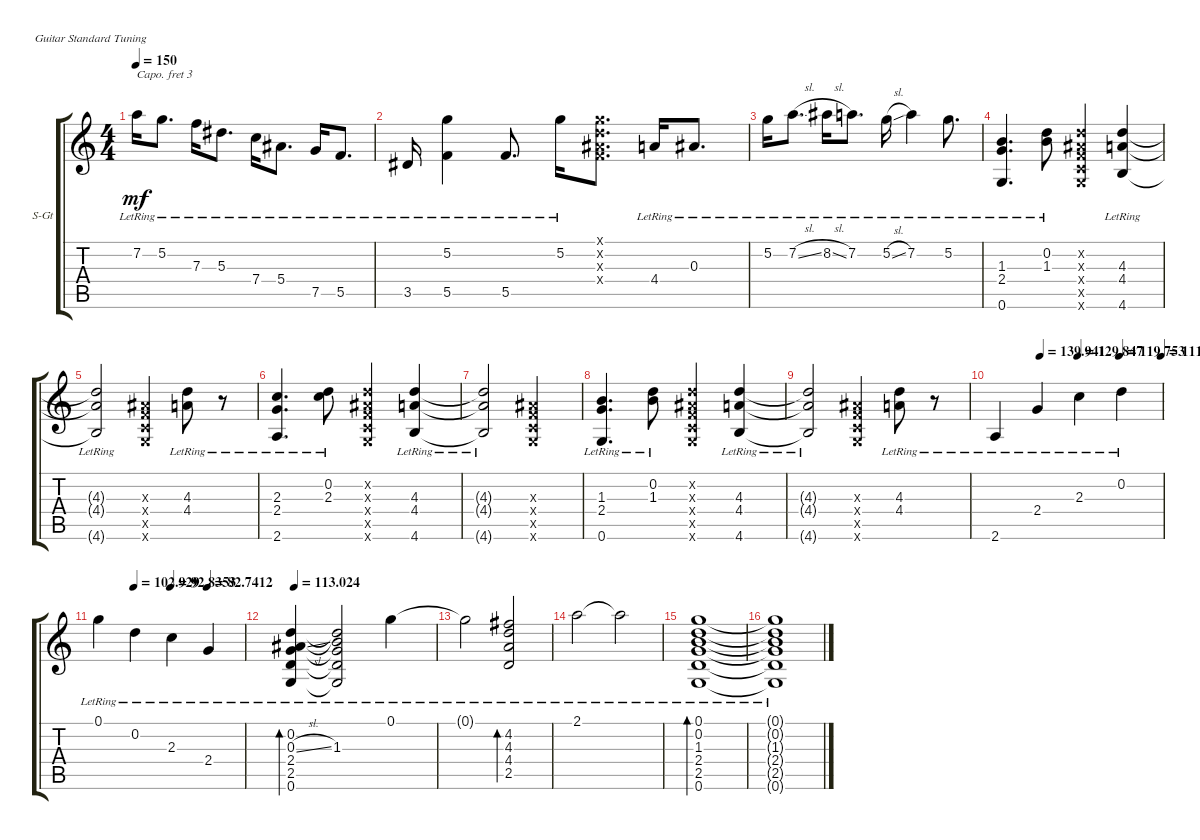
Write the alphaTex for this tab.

\defaultSystemsLayout 4
\bracketExtendMode groupsimilarinstruments
\firstSystemTrackNameOrientation horizontal
\otherSystemsTrackNameOrientation horizontal
\track ("Steel Guitar" "S-Gt") {instrument acousticguitarsteel}
\staff {score tabs}
\capo 3
\tuning (E4 B3 G3 D3 A2 E2)
\ts (4 4)
\tempo 150
\clef g2
\ks c
7.2{lr}.16{dy mf} 5.2{lr}.8{d} 7.3{lr}.16 5.3{lr}.8{d} 7.4{lr}.16 5.4{lr}.8{d} 7.5{lr}.16 5.5{lr}.8{d} |
3.5{lr}.16 (5.2{lr} 5.5{lr}).4 5.5{lr}.8{d} 5.2{lr}.16 (0.2{x} 0.1{x} 0.4{x} 0.3{x}).8{d} 4.4{lr}.16 0.3{lr}.8{d} |
5.2{lr}.16 7.2{sl lr}.8{d} 8.2{sl lr}.16 7.2{lr}.8{d} 5.2{sl lr}.16 7.2{lr}.4 5.2{lr}.8{d} |
(0.6{lr} 1.3{lr} 2.4{lr}).4{d} (0.2{lr} 1.3{lr}).8 (0.4{x} 0.3{x} 0.5{x} 0.6{x} 0.2{x}).4 (4.6{lr} 4.4{lr} 4.3{lr}).4 |
(4.3{lr t} 4.4{lr t} 4.6{lr t}).2 (0.6{x} 0.5{x} 0.4{x} 0.3{x}).4 (4.3{lr} 4.4{lr}).8 r.8 |
(2.3{lr} 2.6{lr} 2.4{lr}).4{d} (0.2{lr} 2.3{lr}).8 (0.3{x} 0.4{x} 0.5{x} 0.6{x} 0.2{x}).4 (4.3{lr} 4.4{lr} 4.6{lr}).4 |
(4.3{lr t} 4.4{lr t} 4.6{lr t}).2 (0.3{x} 0.4{x} 0.6{x} 0.5{x}).2 |
(0.6{lr} 1.3{lr} 2.4{lr}).4{d} (0.2{lr} 1.3{lr}).8 (0.4{x} 0.3{x} 0.5{x} 0.6{x} 0.2{x}).4 (4.6{lr} 4.4{lr} 4.3{lr}).4 |
(4.3{lr t} 4.4{lr t} 4.6{lr t}).2 (0.6{x} 0.5{x} 0.4{x} 0.3{x}).4 (4.3{lr} 4.4{lr}).8 r.8 |
\tempo (139.941 0.275)
\tempo (129.847 0.5)
\tempo (119.753 0.75)
\tempo (111.341 1)
2.6{lr}.4 2.4{lr}.4 2.3{lr}.4 0.2{lr}.4 |
\tempo (102.929 0.25)
\tempo (92.8353 0.5)
\tempo (82.7412 0.75)
0.1{lr}.4 0.2{lr}.4 2.3{lr}.4 2.4{lr}.4 |
\tempo
113.024 (0.6{lr} 2.5{lr} 2.4{lr} 0.3{sl lr} 0.2{lr}).4{bd 480} (1.3{lr} 0.2{lr t} 2.4{lr t} 2.5{lr t} 0.6{lr t}).2 0.1{lr}.4 |
0.1{lr t}.2 (2.5{lr} 4.4{lr} 4.3{lr} 4.2{lr}).2{bd 480} |
2.1{lr}.2 2.1{lr t}.2 |
(0.6{lr} 2.5{lr} 2.4{lr} 1.3{lr} 0.2{lr} 0.1{lr}).1{bd 960} |
(0.1{lr t} 0.2{lr t} 1.3{lr t} 2.4{lr t} 2.5{lr t} 0.6{lr t}).1
